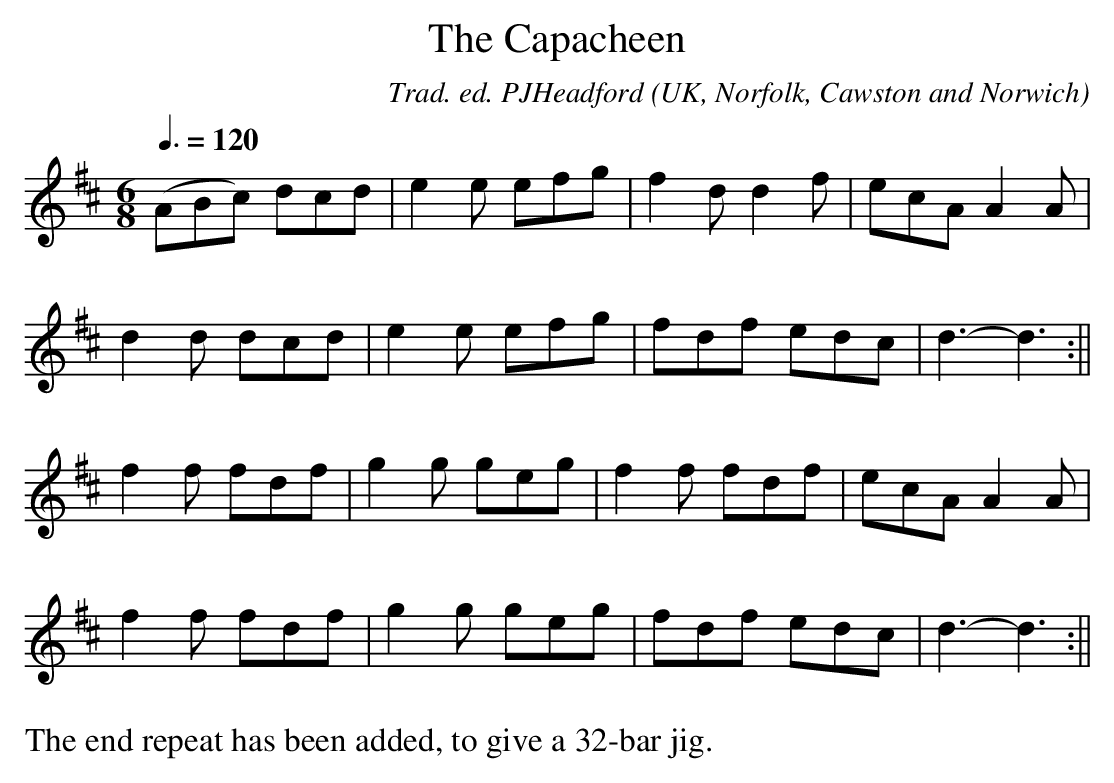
X:1
T:Capacheen, The
C:Trad. ed. PJHeadford
O:UK, Norfolk, Cawston and Norwich
M:6/8
L:1/8
Q:3/8=120
K:D
V:1
(ABc) dcd|e2e efg|f2d d2f|ecA A2A|
d2d dcd|e2e efg|fdf edc|d3- d3:||
f2f fdf|g2g geg|f2f fdf|ecA A2A|
f2f fdf|g2g geg|fdf edc|d3- d3:||
